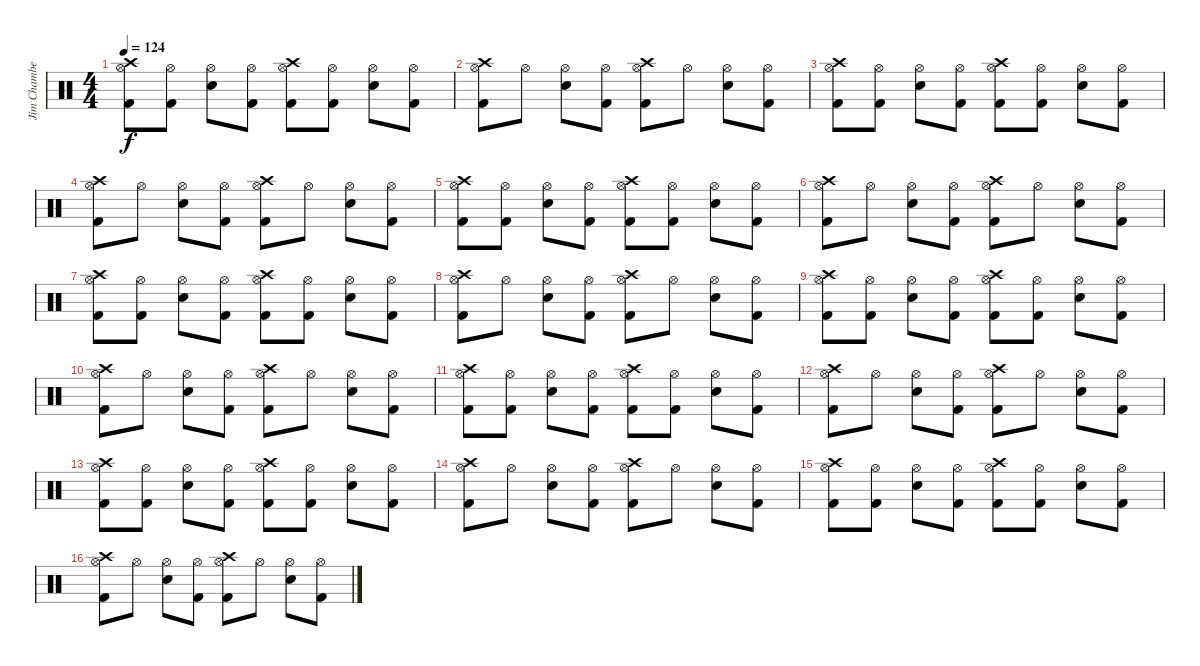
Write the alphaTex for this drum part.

\track ("Jim Chamberlin" "Jim Chambe") {instrument percussion}
\staff {score}
\articulation defaults
\ts (4 4)
\tempo 124
\clef neutral
\ks c
("Crash high (hit)" "Hi-Hat (open)" "Kick (hit) 2").8{dy f} ("Hi-Hat (open)" "Kick (hit) 2").8 ("Hi-Hat (open)" "Electric Snare (hit)").8 ("Hi-Hat (open)" "Kick (hit) 2").8 ("Crash high (hit)" "Hi-Hat (open)" "Kick (hit) 2").8 ("Hi-Hat (open)" "Kick (hit) 2").8 ("Hi-Hat (open)" "Electric Snare (hit)").8 ("Hi-Hat (open)" "Kick (hit) 2").8 |
("Crash high (hit)" "Hi-Hat (open)" "Kick (hit) 2").8 "Hi-Hat (open)".8 ("Hi-Hat (open)" "Electric Snare (hit)").8 ("Hi-Hat (open)" "Kick (hit) 2").8 ("Crash high (hit)" "Hi-Hat (open)" "Kick (hit) 2").8 "Hi-Hat (open)".8 ("Hi-Hat (open)" "Electric Snare (hit)").8 ("Hi-Hat (open)" "Kick (hit) 2").8 |
("Crash high (hit)" "Hi-Hat (open)" "Kick (hit) 2").8 ("Hi-Hat (open)" "Kick (hit) 2").8 ("Hi-Hat (open)" "Electric Snare (hit)").8 ("Hi-Hat (open)" "Kick (hit) 2").8 ("Crash high (hit)" "Hi-Hat (open)" "Kick (hit) 2").8 ("Hi-Hat (open)" "Kick (hit) 2").8 ("Hi-Hat (open)" "Electric Snare (hit)").8 ("Hi-Hat (open)" "Kick (hit) 2").8 |
("Crash high (hit)" "Hi-Hat (open)" "Kick (hit) 2").8 "Hi-Hat (open)".8 ("Hi-Hat (open)" "Electric Snare (hit)").8 ("Hi-Hat (open)" "Kick (hit) 2").8 ("Crash high (hit)" "Hi-Hat (open)" "Kick (hit) 2").8 "Hi-Hat (open)".8 ("Hi-Hat (open)" "Electric Snare (hit)").8 ("Hi-Hat (open)" "Kick (hit) 2").8 |
("Crash high (hit)" "Hi-Hat (open)" "Kick (hit) 2").8 ("Hi-Hat (open)" "Kick (hit) 2").8 ("Hi-Hat (open)" "Electric Snare (hit)").8 ("Hi-Hat (open)" "Kick (hit) 2").8 ("Crash high (hit)" "Hi-Hat (open)" "Kick (hit) 2").8 ("Hi-Hat (open)" "Kick (hit) 2").8 ("Hi-Hat (open)" "Electric Snare (hit)").8 ("Hi-Hat (open)" "Kick (hit) 2").8 |
("Crash high (hit)" "Hi-Hat (open)" "Kick (hit) 2").8 "Hi-Hat (open)".8 ("Hi-Hat (open)" "Electric Snare (hit)").8 ("Hi-Hat (open)" "Kick (hit) 2").8 ("Crash high (hit)" "Hi-Hat (open)" "Kick (hit) 2").8 "Hi-Hat (open)".8 ("Hi-Hat (open)" "Electric Snare (hit)").8 ("Hi-Hat (open)" "Kick (hit) 2").8 |
("Crash high (hit)" "Hi-Hat (open)" "Kick (hit) 2").8 ("Hi-Hat (open)" "Kick (hit) 2").8 ("Hi-Hat (open)" "Electric Snare (hit)").8 ("Hi-Hat (open)" "Kick (hit) 2").8 ("Crash high (hit)" "Hi-Hat (open)" "Kick (hit) 2").8 ("Hi-Hat (open)" "Kick (hit) 2").8 ("Hi-Hat (open)" "Electric Snare (hit)").8 ("Hi-Hat (open)" "Kick (hit) 2").8 |
("Crash high (hit)" "Hi-Hat (open)" "Kick (hit) 2").8 "Hi-Hat (open)".8 ("Hi-Hat (open)" "Electric Snare (hit)").8 ("Hi-Hat (open)" "Kick (hit) 2").8 ("Crash high (hit)" "Hi-Hat (open)" "Kick (hit) 2").8 "Hi-Hat (open)".8 ("Hi-Hat (open)" "Electric Snare (hit)").8 ("Hi-Hat (open)" "Kick (hit) 2").8 |
("Crash high (hit)" "Hi-Hat (open)" "Kick (hit) 2").8 ("Hi-Hat (open)" "Kick (hit) 2").8 ("Hi-Hat (open)" "Electric Snare (hit)").8 ("Hi-Hat (open)" "Kick (hit) 2").8 ("Crash high (hit)" "Hi-Hat (open)" "Kick (hit) 2").8 ("Hi-Hat (open)" "Kick (hit) 2").8 ("Hi-Hat (open)" "Electric Snare (hit)").8 ("Hi-Hat (open)" "Kick (hit) 2").8 |
("Crash high (hit)" "Hi-Hat (open)" "Kick (hit) 2").8 "Hi-Hat (open)".8 ("Hi-Hat (open)" "Electric Snare (hit)").8 ("Hi-Hat (open)" "Kick (hit) 2").8 ("Crash high (hit)" "Hi-Hat (open)" "Kick (hit) 2").8 "Hi-Hat (open)".8 ("Hi-Hat (open)" "Electric Snare (hit)").8 ("Hi-Hat (open)" "Kick (hit) 2").8 |
("Crash high (hit)" "Hi-Hat (open)" "Kick (hit) 2").8 ("Hi-Hat (open)" "Kick (hit) 2").8 ("Hi-Hat (open)" "Electric Snare (hit)").8 ("Hi-Hat (open)" "Kick (hit) 2").8 ("Crash high (hit)" "Hi-Hat (open)" "Kick (hit) 2").8 ("Hi-Hat (open)" "Kick (hit) 2").8 ("Hi-Hat (open)" "Electric Snare (hit)").8 ("Hi-Hat (open)" "Kick (hit) 2").8 |
("Crash high (hit)" "Hi-Hat (open)" "Kick (hit) 2").8 "Hi-Hat (open)".8 ("Hi-Hat (open)" "Electric Snare (hit)").8 ("Hi-Hat (open)" "Kick (hit) 2").8 ("Crash high (hit)" "Hi-Hat (open)" "Kick (hit) 2").8 "Hi-Hat (open)".8 ("Hi-Hat (open)" "Electric Snare (hit)").8 ("Hi-Hat (open)" "Kick (hit) 2").8 |
("Crash high (hit)" "Hi-Hat (open)" "Kick (hit) 2").8 ("Hi-Hat (open)" "Kick (hit) 2").8 ("Hi-Hat (open)" "Electric Snare (hit)").8 ("Hi-Hat (open)" "Kick (hit) 2").8 ("Crash high (hit)" "Hi-Hat (open)" "Kick (hit) 2").8 ("Hi-Hat (open)" "Kick (hit) 2").8 ("Hi-Hat (open)" "Electric Snare (hit)").8 ("Hi-Hat (open)" "Kick (hit) 2").8 |
("Crash high (hit)" "Hi-Hat (open)" "Kick (hit) 2").8 "Hi-Hat (open)".8 ("Hi-Hat (open)" "Electric Snare (hit)").8 ("Hi-Hat (open)" "Kick (hit) 2").8 ("Crash high (hit)" "Hi-Hat (open)" "Kick (hit) 2").8 "Hi-Hat (open)".8 ("Hi-Hat (open)" "Electric Snare (hit)").8 ("Hi-Hat (open)" "Kick (hit) 2").8 |
("Crash high (hit)" "Hi-Hat (open)" "Kick (hit) 2").8 ("Hi-Hat (open)" "Kick (hit) 2").8 ("Hi-Hat (open)" "Electric Snare (hit)").8 ("Hi-Hat (open)" "Kick (hit) 2").8 ("Crash high (hit)" "Hi-Hat (open)" "Kick (hit) 2").8 ("Hi-Hat (open)" "Kick (hit) 2").8 ("Hi-Hat (open)" "Electric Snare (hit)").8 ("Hi-Hat (open)" "Kick (hit) 2").8 |
("Crash high (hit)" "Hi-Hat (open)" "Kick (hit) 2").8 "Hi-Hat (open)".8 ("Hi-Hat (open)" "Electric Snare (hit)").8 ("Hi-Hat (open)" "Kick (hit) 2").8 ("Crash high (hit)" "Hi-Hat (open)" "Kick (hit) 2").8 "Hi-Hat (open)".8 ("Hi-Hat (open)" "Electric Snare (hit)").8 ("Hi-Hat (open)" "Kick (hit) 2").8
